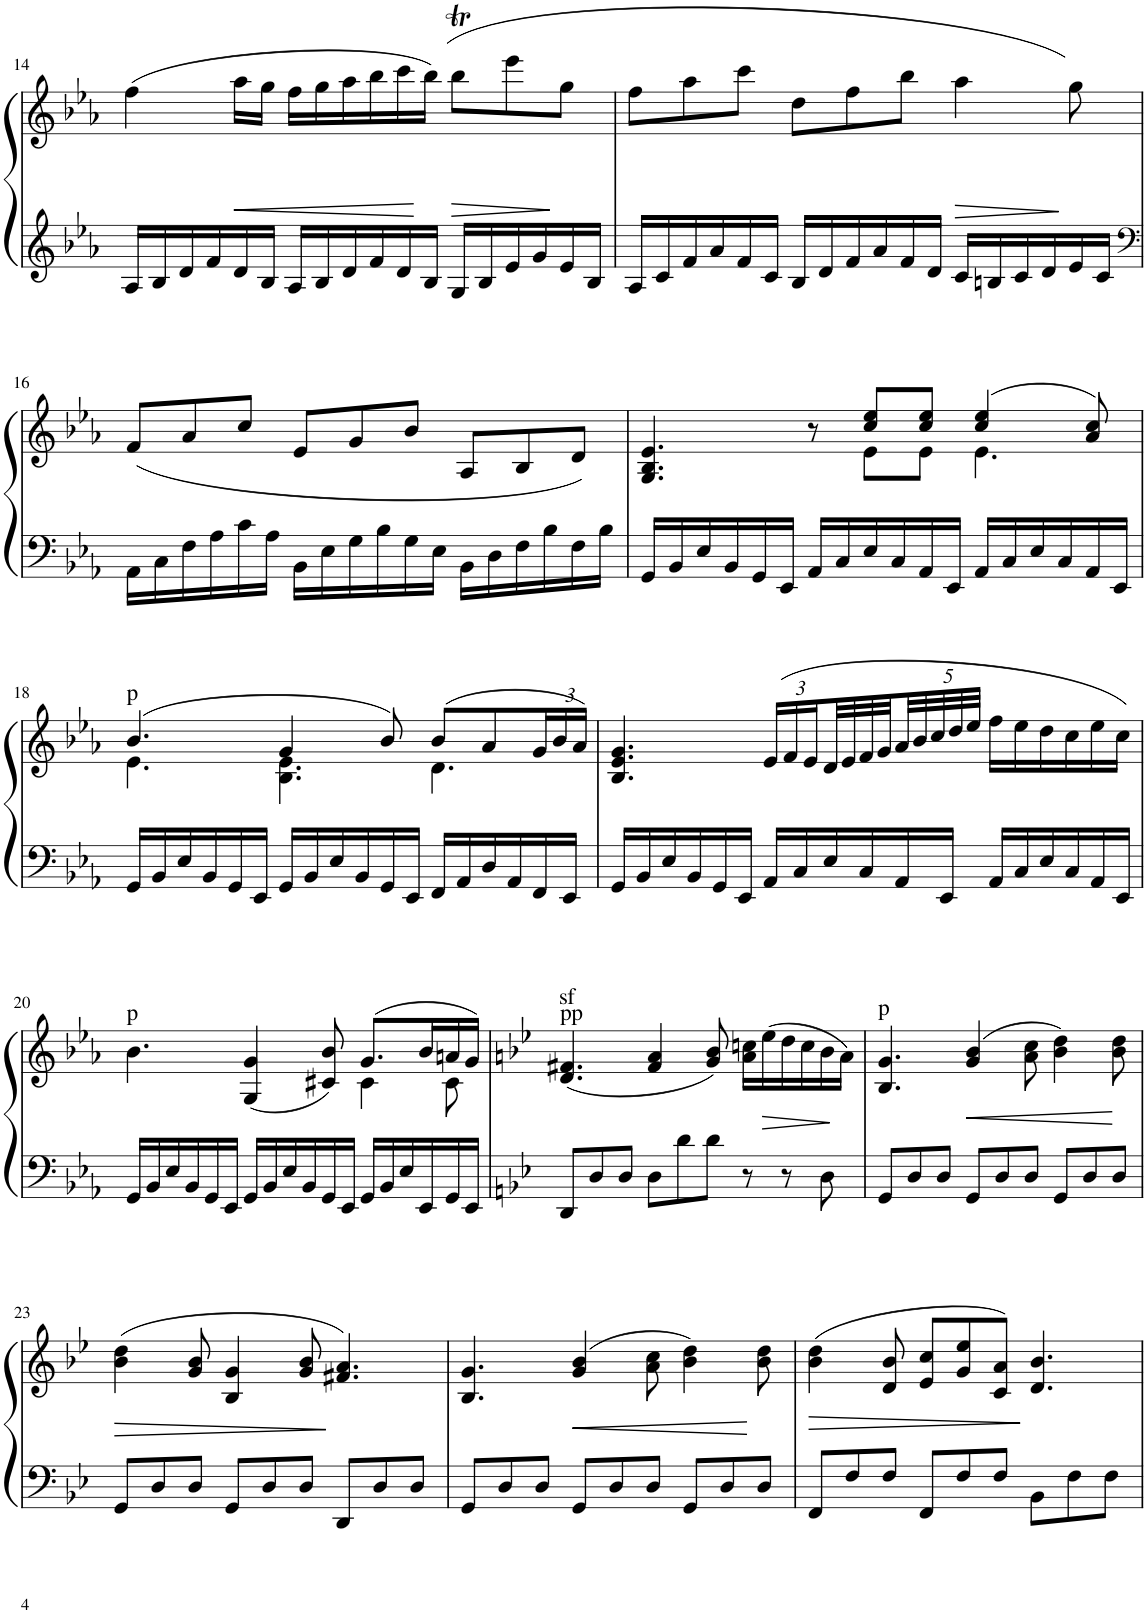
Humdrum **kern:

**kern	**kern	**dynam
*part1	*part1	*part1
*staff2	*staff1	*staff1/2
*I"Piano	*	*
*I'Pno	*	*
!!LO:PB:g=z
*clefG2	*clefG2	*
*k[b-e-a-]	*k[b-e-a-]	*
*M9/8	*M9/8	*
=14	=14	=14
16A-/LL	(4ff\	.
16B-/	.	.
16d/	.	.
16f/	.	.
!	!	!LO:HP:b
16d/	16aa-\LL	<
16B-/JJ	16gg\JJ	.
16A-/LL	16ff\LL	.
16B-/	16gg\	.
16d/	16aa-\	.
16f/	16bb-\	.
16d/	16ccc\	.
16B-/JJ	16bb-\JJ)	[
!	!	!LO:HP:b
16G/LL	(8bb-T\L	>
16B-/	.	.
16e-/	8eee-\	.
16g/	.	.
16e-/	8gg\J	]
16B-/JJ	.	.
=15	=15	=15
16A-/LL	8ff\L	.
16c/	.	.
16f/	8aa-\	.
16a-/	.	.
16f/	8ccc\J	.
16c/JJ	.	.
16B-/LL	8dd\L	.
16d/	.	.
16f/	8ff\	.
16a-/	.	.
16f/	8bb-\J	.
16d/JJ	.	.
!	!	!LO:HP:b
16c/LL	4aa-\	>
16Bn/	.	.
16c/	.	.
16d/	.	.
16e-/	8gg\)	]
16c/JJ	.	.
!!LO:LB:g=z
=16	=16	=16
*clefF4	*	*
16AA-\LL	(8f/L	.
16C\	.	.
16F\	8a-/	.
16A-\	.	.
16c\	8cc/J	.
16A-\JJ	.	.
16BB-\LL	8e-/L	.
16E-\	.	.
16G\	8g/	.
16B-\	.	.
16G\	8b-/J	.
16E-\JJ	.	.
16BB-\LL	8A-/L	.
16D\	.	.
16F\	8B-/	.
16B-\	.	.
16F\	8d/J)	.
16B-\JJ	.	.
=17	=17	=17
*	*^	*
16GG/LL	4.G/ 4.B-/ 4.e-/	2ryy	.
16BB-/	.	.	.
16E-/	.	.	.
16BB-/	.	.	.
16GG/	.	.	.
16EE-/JJ	.	.	.
16AA-/LL	8r	.	.
16C/	.	.	.
16E-/	8cc/ 8ee-/L	8e-\L	.
16C/	.	.	.
16AA-/	8cc/ 8ee-/J	8e-\J	.
16EE-/JJ	.	.	.
16AA-/LL	(4cc/ 4ee-/	4.e-\	.
16C/	.	.	.
16E-/	.	.	.
16C/	.	.	.
16AA-/	8a-/ 8cc/)	.	.
16EE-/JJ	.	.	.
!!LO:LB:g=z	!!
=18	=18	=18	=18
!	!LO:TX:a:t=p	!	!
16GG/LL	(4.b-/	4.e-\	.
16BB-/	.	.	.
16E-/	.	.	.
16BB-/	.	.	.
16GG/	.	.	.
16EE-/JJ	.	.	.
16GG/LL	4g/	4.B-\ 4.e-\	.
16BB-/	.	.	.
16E-/	.	.	.
16BB-/	.	.	.
16GG/	8b-/)	.	.
16EE-/JJ	.	.	.
16FF/LL	(8b-/L	4.d\	.
16AA-/	.	.	.
16D/	8a-/	.	.
16AA-/	.	.	.
*	*Xbrackettup	*	*
16FF/	24g/L	.	.
.	24b-/	.	.
16EE-/JJ	.	.	.
.	24a-/JJ)	.	.
*	*v	*v	*
=19	=19	=19
16GG/LL	4.B-/ 4.e-/ 4.g/	.
16BB-/	.	.
16E-/	.	.
16BB-/	.	.
16GG/	.	.
16EE-/JJ	.	.
16AA-/LL	(24e-/LL	.
.	24f/	.
16C/	.	.
.	24e-/	.
16E-/	32d/L	.
.	32e-/	.
16C/	32f/	.
.	32g/	.
16AA-/	40a-/	.
.	40b-/	.
.	40cc/	.
16EE-/JJ	.	.
.	40dd/	.
.	40ee-/JJJ	.
16AA-/LL	16ff\LL	.
16C/	16ee-\	.
16E-/	16dd\	.
16C/	16cc\	.
16AA-/	16ee-\	.
16EE-/JJ	16cc\JJ)	.
!!LO:LB:g=z
=20	=20	=20
*	*^	*
!	!LO:TX:a:t=p	!	!
16GG/LL	4.b-\	2.ryy	.
16BB-/	.	.	.
16E-/	.	.	.
16BB-/	.	.	.
16GG/	.	.	.
16EE-/JJ	.	.	.
16GG/LL	(4G/ 4g/	.	.
16BB-/	.	.	.
16E-/	.	.	.
16BB-/	.	.	.
16GG/	8c#X/ 8b-/)	.	.
16EE-/JJ	.	.	.
16GG/LL	(8.g/L	4c#\	.
16BB-/	.	.	.
16E-/	.	.	.
16EE-/	16b-/L	.	.
16GG/	16an/	8c#\	.
16EE-/JJ	16g/JJ)	.	.
*	*v	*v	*
=21	=21	=21
*k[b-e-]	*k[b-e-]	*
!	!LO:TX:a:t=pp	!
!	!LO:TX:a:t=sf	!
8DD/L	(4.d/ 4.f#X/	.
8D/	.	.
8D/J	.	.
8D\L	4f#/ 4a/	.
8d\	.	.
8d\J	8g/ 8b-/)	.
8r	16a\ 16ccn\LL	.
!	!	!LO:HP:b
.	(16ee-\	>
8r	16dd\	.
.	16cc\	.
8D\	16b-\	.
.	16a\JJ)	]
=22	=22	=22
!	!LO:TX:a:t=p	!
8GG/L	4.B-/ 4.g/	.
8D/	.	.
8D/J	.	.
!	!	!LO:HP:b
8GG/L	(4g/ 4b-/	<
8D/	.	.
8D/J	8a\ 8cc\	.
8GG/L	4b-\ 4dd\)	.
8D/	.	.
8D/J	8b-\ 8dd\	[
!!LO:LB:g=z
=23	=23	=23
!	!	!LO:HP:b
8GG/L	(4b-\ 4dd\	>
8D/	.	.
8D/J	8g/ 8b-/	.
8GG/L	4B-/ 4g/	.
8D/	.	.
8D/J	8g/ 8b-/	.
8DD/L	4.f#X/ 4.a/)	]
8D/	.	.
8D/J	.	.
=24	=24	=24
8GG/L	4.B-/ 4.g/	.
8D/	.	.
8D/J	.	.
!	!	!LO:HP:b
8GG/L	(4g/ 4b-/	<
8D/	.	.
8D/J	8a\ 8cc\	.
8GG/L	4b-\ 4dd\)	.
8D/	.	.
8D/J	8b-\ 8dd\	[
=25	=25	=25
!	!	!LO:HP:b
8FF/L	(4b-\ 4dd\	>
8F/	.	.
8F/J	8d/ 8b-/	.
8FF/L	8e-/ 8cc/L	.
8F/	8g/ 8ee-/	.
8F/J	8c/ 8a/J)	.
8BB-\L	4.d/ 4.b-/	]
8F\	.	.
8F\J	.	.
=	=	=
*-	*-	*-
